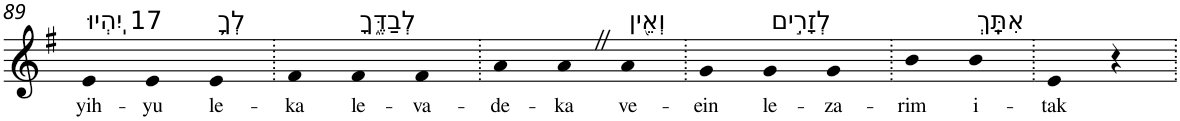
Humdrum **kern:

**kern	**text
*part1	*part1
*staff1	*staff1
*I"Piano	*
*I'Pno	*
!!LO:PB:g=z
*clefG2	*
*k[f#]	*
*G:	*
=89	=89
!LO:TX:a:t=17 יִֽהְיוּ	!
!	!LO:LY:b
4e	yih-
!	!LO:LY:b
4e	-yu
!LO:TX:a:t=לְךָ֥	!
!	!LO:LY:b
4e	le-
=90.	=90.
!	!LO:LY:b
4f#	-ka
!LO:TX:a:t=לְבַדֶּ֑ךָ	!
!	!LO:LY:b
4f#	le-
!	!LO:LY:b
4f#	-va-
=91.	=91.
!	!LO:LY:b
4a	-de-
!	!LO:LY:b
4aZ	-ka
!LO:TX:a:t=וְאֵ֖ין	!
!	!LO:LY:b
4a	ve-
=92.	=92.
!	!LO:LY:b
4g	-ein
!LO:TX:a:t=לְזָרִ֣ים	!
!	!LO:LY:b
4g	le-
!	!LO:LY:b
4g	-za-
=93.	=93.
!	!LO:LY:b
4b	-rim
!LO:TX:a:t=אִתָּֽךְ	!
!	!LO:LY:b
4b	i-
=94.	=94.
!	!LO:LY:b
4e	-tak
4r	.
=.	=.
*-	*-
